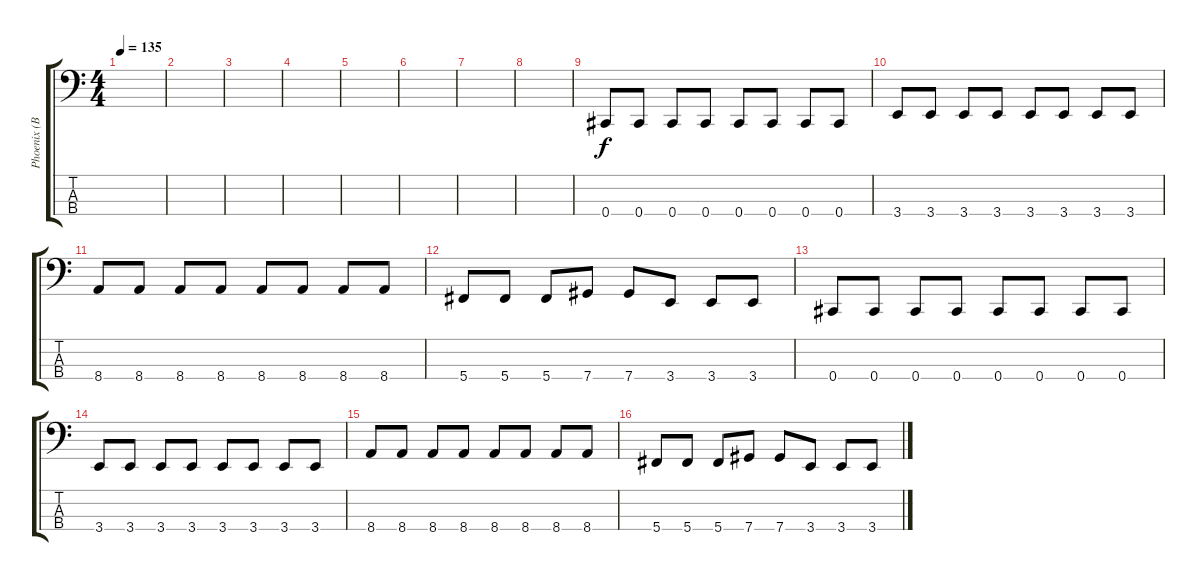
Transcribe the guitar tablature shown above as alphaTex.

\track ("Phoenix (Bass)" "Phoenix (B") {instrument electricbassfinger}
\staff {score tabs}
\tuning (Gb2 Db2 Ab1 Db1) {hide}
\ts (4 4)
\tempo 135
\clef f4
\ks c
|
|
|
|
|
|
|
|
0.4.8 0.4.8 0.4.8 0.4.8 0.4.8 0.4.8 0.4.8 0.4.8 |
3.4.8 3.4.8 3.4.8 3.4.8 3.4.8 3.4.8 3.4.8 3.4.8 |
8.4.8 8.4.8 8.4.8 8.4.8 8.4.8 8.4.8 8.4.8 8.4.8 |
5.4.8 5.4.8 5.4.8 7.4.8 7.4.8 3.4.8 3.4.8 3.4.8 |
0.4.8 0.4.8 0.4.8 0.4.8 0.4.8 0.4.8 0.4.8 0.4.8 |
3.4.8 3.4.8 3.4.8 3.4.8 3.4.8 3.4.8 3.4.8 3.4.8 |
8.4.8 8.4.8 8.4.8 8.4.8 8.4.8 8.4.8 8.4.8 8.4.8 |
5.4.8 5.4.8 5.4.8 7.4.8 7.4.8 3.4.8 3.4.8 3.4.8
